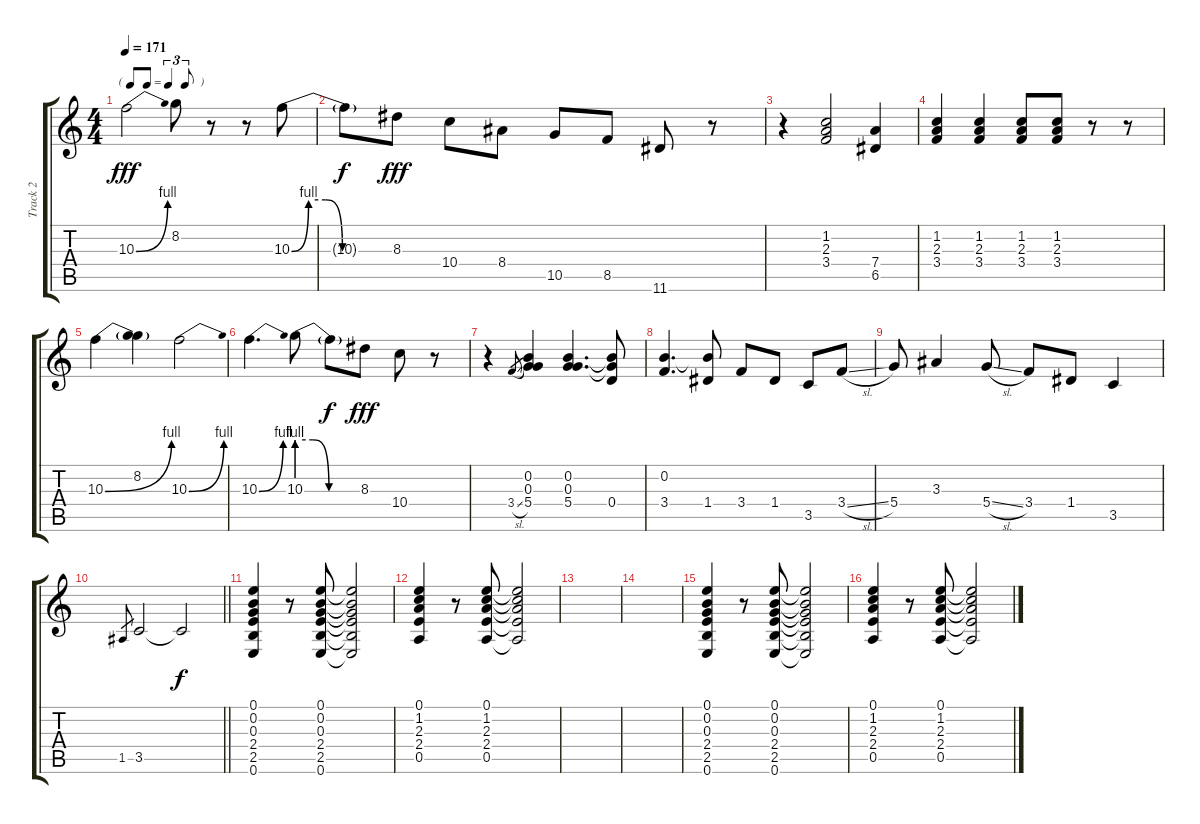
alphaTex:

\track ("Track 2" "Track 2") {instrument electricguitarclean}
\staff {score tabs}
\tuning (E4 B3 G3 D3 A2 E2) {hide}
\ts (4 4)
\tf triplet8th
\tempo 171
\clef g2
\ks c
10.3{be (bend 0 0 60 4)}.2{dy fff} 8.2.8 r.8 r.8 10.3{be (custom 0 0 10 4 20 4 30 0 60 0)}.8 |
10.3{t}.8{dy f} 8.3.8{dy fff} 10.4.8 8.4.8 10.5.8 8.5.8 11.6.8 r.8 |
r.4 (1.2 2.3 3.4).2 (7.4 6.5).4 |
(1.2 2.3 3.4).4 (1.2 2.3 3.4).4 (1.2 2.3 3.4).8 (1.2 2.3 3.4).8 r.8 r.8 |
10.3{be (bend 0 0 60 4)}.4 (8.2 10.3{t}).4 10.3{be (bend 0 0 60 4)}.2 |
10.3{be (bend 0 0 60 4)}.4{d} 10.3{be (custom 0 4 15 4 30 0 60 0)}.8 10.3{t}.8{dy f} 8.3.8{dy fff} 10.4.8 r.8 |
r.4 3.4{sl}.8{gr} (0.2 0.3 5.4).4 (0.2 0.3 5.4).4{d} (0.2{t} 0.3{t} 0.4).8 |
(0.2 3.4).4{d} (0.2{t} 1.4).8 3.4.8 1.4.8 3.5.8 3.4{sl}.8 |
5.4.8 3.3.4 5.4{sl}.8 3.4.8 1.4.8 3.5.4 |
\barLineRight lightlight
1.5.8{gr} 3.5.2 3.5{t}.2{dy f volume 4} |
(0.1 0.2 0.3 2.4 2.5 0.6).4 r.8 (0.1 0.2 0.3 2.4 2.5 0.6).8 (0.1{t} 0.2{t} 0.3{t} 2.4{t} 2.5{t} 0.6{t}).2 |
(0.1 1.2 2.3 2.4 0.5).4 r.8 (0.1 1.2 2.3 2.4 0.5).8 (0.1{t} 1.2{t} 2.3{t} 2.4{t} 0.5{t}).2 |
|
|
(0.1 0.2 0.3 2.4 2.5 0.6).4 r.8 (0.1 0.2 0.3 2.4 2.5 0.6).8 (0.1{t} 0.2{t} 0.3{t} 2.4{t} 2.5{t} 0.6{t}).2 |
(0.1 1.2 2.3 2.4 0.5).4 r.8 (0.1 1.2 2.3 2.4 0.5).8 (0.1{t} 1.2{t} 2.3{t} 2.4{t} 0.5{t}).2
